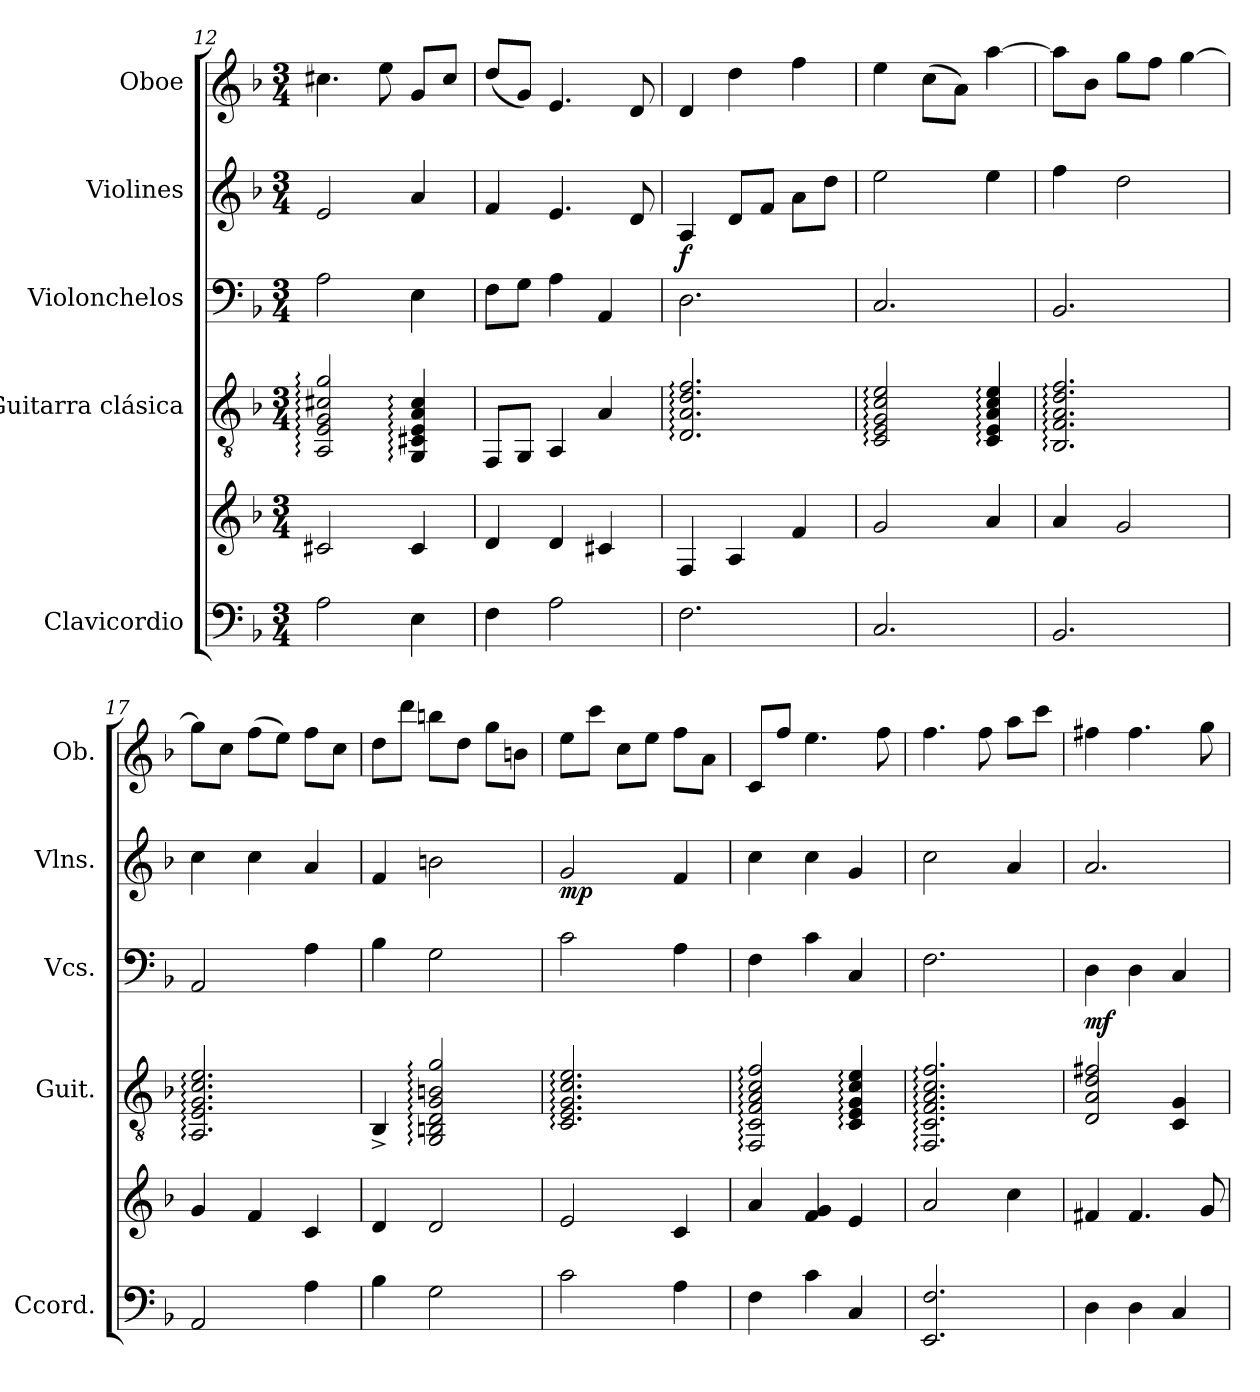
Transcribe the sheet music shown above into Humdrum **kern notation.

**kern	**kern	**kern	**kern	**dynam	**kern	**dynam	**kern
*part5	*part5	*part4	*part3	*part3	*part2	*part2	*part1
*staff6	*staff5	*staff4	*staff3	*staff3	*staff2	*staff2	*staff1
*I"Clavicordio	*	*I"Guitarra clásica	*I"Violonchelos	*	*I"Violines	*	*I"Oboe
*I'Ccord.	*	*I'Guit.	*I'Vcs.	*	*I'Vlns.	*	*I'Ob.
*clefF4	*clefG2	*clefGv2	*clefF4	*	*clefG2	*	*clefG2
*k[b-]	*k[b-]	*k[b-]	*k[b-]	*	*k[b-]	*	*k[b-]
*M3/4	*M3/4	*M3/4	*M3/4	*	*M3/4	*	*M3/4
=12	=12	=12	=12	=12	=12	=12	=12
2A\	2c#X/	2AA/: 2E/: 2G/: 2c#X/: 2g/:	2A\	.	2e/	.	4.cc#X\
.	.	.	.	.	.	.	8ee\
4E\	4c#/	4GG/: 4C#X/: 4E/: 4A/: 4c#/:	4E\	.	4a/	.	8g/L
.	.	.	.	.	.	.	8cc#/J
!!LO:LB:g=z
=13	=13	=13	=13	=13	=13	=13	=13
4F\	4d/	8FF/L	8F\L	.	4f/	.	(<8dd/L
.	.	8GG/J	8G\J	.	.	.	8g/J)
2A\	4d/	4AA/	4A\	.	4.e/	.	4.e/
.	4c#X/	4A/	4AA/	.	.	.	.
.	.	.	.	.	8d/	.	8d/
=14	=14	=14	=14	=14	=14	=14	=14
!	!	!	!	!	!	!LO:DY:b	!
2.F\	4F/	2.D/: 2.A/: 2.d/: 2.f/:	2.D\	.	4A/	f	4d/
.	4A/	.	.	.	8d/L	.	4dd\
.	.	.	.	.	8f/J	.	.
.	4f/	.	.	.	8a\L	.	4ff\
.	.	.	.	.	8dd\J	.	.
=15	=15	=15	=15	=15	=15	=15	=15
2.C/	2g/	2C/: 2E/: 2G/: 2c/: 2e/:	2.C/	.	2ee\	.	4ee\
.	.	.	.	.	.	.	(>8cc\L
.	.	.	.	.	.	.	8a\J)
.	4a/	4C/: 4E/: 4A/: 4c/: 4e/:	.	.	4ee\	.	[4aa\
=16	=16	=16	=16	=16	=16	=16	=16
2.BB-/	4a/	2.BB-/: 2.F/: 2.A/: 2.d/: 2.f/:	2.BB-/	.	4ff\	.	8aa\L]
.	.	.	.	.	.	.	8b-\J
.	2g/	.	.	.	2dd\	.	8gg\L
.	.	.	.	.	.	.	8ff\J
.	.	.	.	.	.	.	[4gg\
=17	=17	=17	=17	=17	=17	=17	=17
2AA/	4g/	2.AA/: 2.E/: 2.G/: 2.c/: 2.e/:	2AA/	.	4cc\	.	8gg\L]
.	.	.	.	.	.	.	8cc\J
.	4f/	.	.	.	4cc\	.	(>8ff\L
.	.	.	.	.	.	.	8ee\J)
4A\	4c/	.	4A\	.	4a/	.	8ff\L
.	.	.	.	.	.	.	8cc\J
=18	=18	=18	=18	=18	=18	=18	=18
4B-\	4d/	4BB-^/	4B-\	.	4f/	.	8dd\L
.	.	.	.	.	.	.	8ddd\J
2G\	2d/	2GG/: 2BBn/: 2D/: 2G/: 2Bn/: 2g/:	2G\	.	2bn\	.	8bbn\L
.	.	.	.	.	.	.	8dd\J
.	.	.	.	.	.	.	8gg\L
.	.	.	.	.	.	.	8bn\J
!!LO:PB:g=z
=19	=19	=19	=19	=19	=19	=19	=19
!	!	!	!	!	!	!LO:DY:b	!
2c\	2e/	2.C/: 2.E/: 2.G/: 2.c/: 2.e/:	2c\	.	2g/	mp	8ee\L
.	.	.	.	.	.	.	8ccc\J
.	.	.	.	.	.	.	8cc\L
.	.	.	.	.	.	.	8ee\J
4A\	4c/	.	4A\	.	4f/	.	8ff\L
.	.	.	.	.	.	.	8a\J
=20	=20	=20	=20	=20	=20	=20	=20
4F\	4a/	2FF/: 2C/: 2F/: 2A/: 2c/: 2f/:	4F\	.	4cc\	.	8c/L
.	.	.	.	.	.	.	8ff/J
4c\	4f/ 4g/	.	4c\	.	4cc\	.	4.ee\
4C/	4e/	4C/: 4E/: 4G/: 4c/: 4e/:	4C/	.	4g/	.	.
.	.	.	.	.	.	.	8ff\
=21	=21	=21	=21	=21	=21	=21	=21
2.EE/ 2.F/	2a/	2.FF/: 2.C/: 2.F/: 2.A/: 2.c/: 2.f/:	2.F\	.	2cc\	.	4.ff\
.	.	.	.	.	.	.	8ff\
.	4cc\	.	.	.	4a/	.	8aa\L
.	.	.	.	.	.	.	8ccc\J
=22	=22	=22	=22	=22	=22	=22	=22
!	!	!	!	!LO:DY:b	!	!	!
4D\	4f#X/	2D/ 2A/ 2d/ 2f#X/	4D\	mf	2.a/	.	4ff#X\
4D\	4.f#/	.	4D\	.	.	.	4.ff#\
4C/	.	4C/ 4G/	4C/	.	.	.	.
.	8g/	.	.	.	.	.	8gg\
=	=	=	=	=	=	=	=
*-	*-	*-	*-	*-	*-	*-	*-
